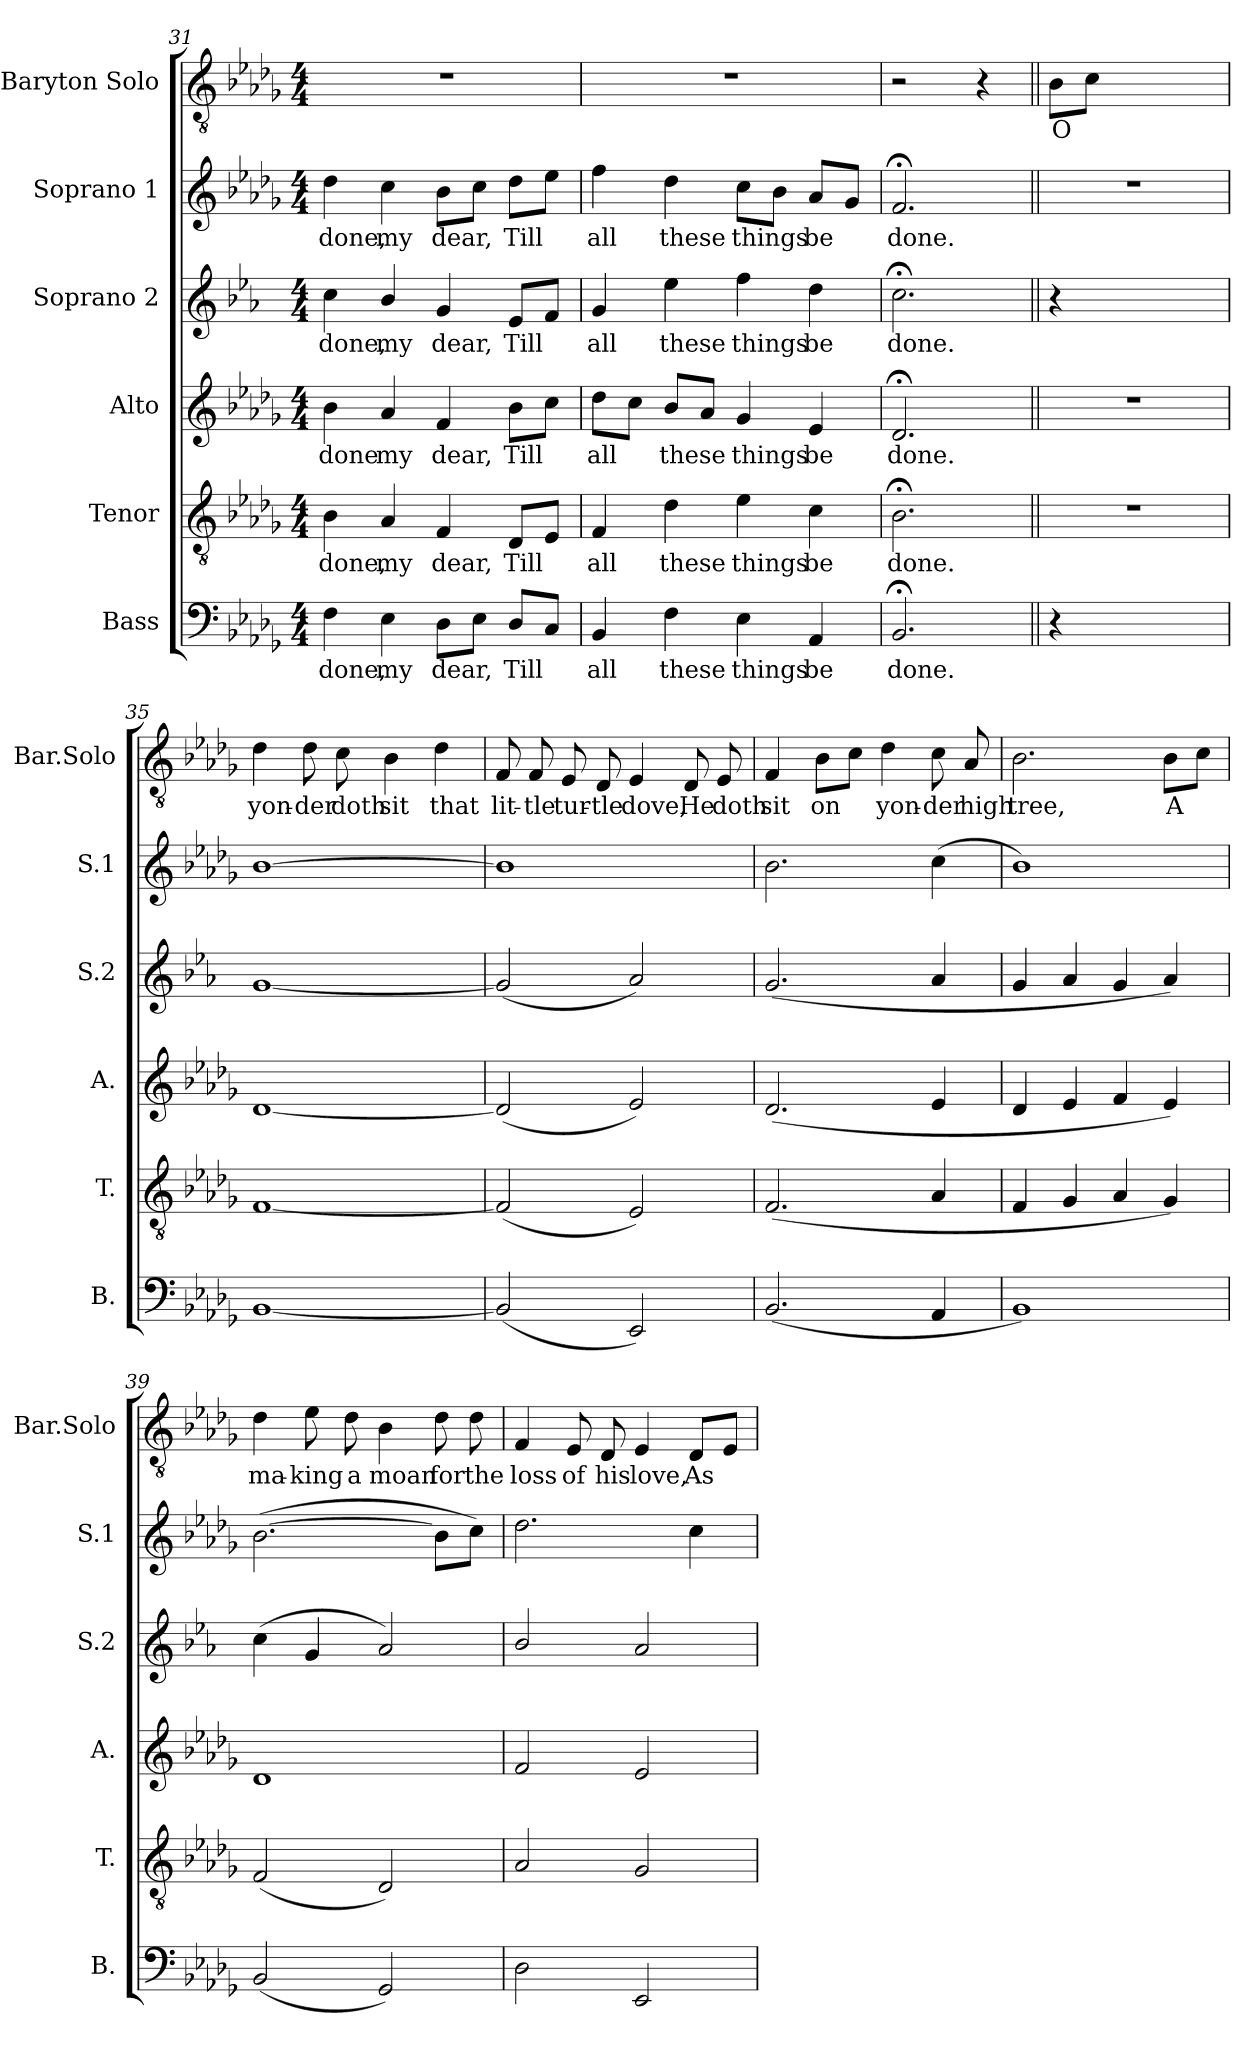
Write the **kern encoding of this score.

**kern	**text	**kern	**text	**kern	**text	**kern	**text	**kern	**text	**kern	**text
*part6	*part6	*part5	*part5	*part4	*part4	*part3	*part3	*part2	*part2	*part1	*part1
*staff6	*staff6	*staff5	*staff5	*staff4	*staff4	*staff3	*staff3	*staff2	*staff2	*staff1	*staff1
*I"Bass	*	*I"Tenor	*	*I"Alto	*	*I"Soprano 2	*	*I"Soprano 1	*	*I"Baryton Solo	*
*I'B.	*	*I'T.	*	*I'A.	*	*I'S.2	*	*I'S.1	*	*I'Bar.Solo	*
*clefF4	*	*clefGv2	*	*clefG2	*	*clefG2	*	*clefG2	*	*clefGv2	*
*	*	*	*	*	*	*ITrd1c2	*	*	*	*	*
*k[b-e-a-d-g-]	*	*k[b-e-a-d-g-]	*	*k[b-e-a-d-g-]	*	*k[b-e-a-d-g-]	*	*k[b-e-a-d-g-]	*	*k[b-e-a-d-g-]	*
*M4/4	*	*M4/4	*	*M4/4	*	*M4/4	*	*M4/4	*	*M4/4	*
=31	=31	=31	=31	=31	=31	=31	=31	=31	=31	=31	=31
!	!LO:LY:b	!	!LO:LY:b	!	!LO:LY:b	!	!LO:LY:b	!	!LO:LY:b	!	!
4F\	done,	4B-\	done,	4b-\	done	4b-\	done,	4dd-\	done,	1r	.
!	!LO:LY:b	!	!LO:LY:b	!	!LO:LY:b	!	!LO:LY:b	!	!LO:LY:b	!	!
4E-\	my	4A-/	my	4a-/	my	4a-/	my	4cc\	my	.	.
!	!LO:LY:b	!	!LO:LY:b	!	!LO:LY:b	!	!LO:LY:b	!	!LO:LY:b	!	!
8D-\L	dear,	4F/	dear,	4f/	dear,	4f/	dear,	8b-\L	dear,	.	.
8E-\J	.	.	.	.	.	.	.	8cc\J	.	.	.
!	!LO:LY:b	!	!LO:LY:b	!	!LO:LY:b	!	!LO:LY:b	!	!LO:LY:b	!	!
8D-/L	Till	8D-/L	Till	8b-\L	Till	8d-/L	Till	8dd-\L	Till	.	.
8C/J	.	8E-/J	.	8cc\J	.	8e-/J	.	8ee-\J	.	.	.
=32	=32	=32	=32	=32	=32	=32	=32	=32	=32	=32	=32
!	!LO:LY:b	!	!LO:LY:b	!	!LO:LY:b	!	!LO:LY:b	!	!LO:LY:b	!	!
4BB-/	all	4F/	all	8dd-\L	all	4f/	all	4ff\	all	1r	.
.	.	.	.	8cc\J	.	.	.	.	.	.	.
!	!LO:LY:b	!	!LO:LY:b	!	!LO:LY:b	!	!LO:LY:b	!	!LO:LY:b	!	!
4F\	these	4d-\	these	8b-/L	these	4dd-\	these	4dd-\	these	.	.
.	.	.	.	8a-/J	.	.	.	.	.	.	.
!	!LO:LY:b	!	!LO:LY:b	!	!LO:LY:b	!	!LO:LY:b	!	!LO:LY:b	!	!
4E-\	things	4e-\	things	4g-/	things	4ee-\	things	8cc\L	things	.	.
.	.	.	.	.	.	.	.	8b-\J	.	.	.
!	!LO:LY:b	!	!LO:LY:b	!	!LO:LY:b	!	!LO:LY:b	!	!LO:LY:b	!	!
4AA-/	be	4c\	be	4e-/	be	4cc\	be	8a-/L	be	.	.
.	.	.	.	.	.	.	.	8g-/J	.	.	.
=33	=33	=33	=33	=33	=33	=33	=33	=33	=33	=33	=33
!	!LO:LY:b	!	!LO:LY:b	!	!LO:LY:b	!	!LO:LY:b	!	!LO:LY:b	!	!
2.BB-;</	done.	2.B-;<\	done.	2.d-;</	done.	2.b-;<\	done.	2.f;</	done.	2r	.
.	.	.	.	.	.	.	.	.	.	4r	.
!!LO:LB:g=z
=34||	=34||	=34||	=34||	=34||	=34||	=34||	=34||	=34||	=34||	=34||	=34||
!	!	!	!	!	!	!	!	!	!	!	!LO:LY:b
4r	.	1r	.	1r	.	4r	.	1r	.	8B-\L	O
.	.	.	.	.	.	.	.	.	.	8c\J	.
2.ryy	.	.	.	.	.	2.ryy	.	.	.	2.ryy	.
=35	=35	=35	=35	=35	=35	=35	=35	=35	=35	=35	=35
!	!	!	!	!	!	!	!	!	!	!	!LO:LY:b
[1BB-	.	[1F	.	[1d-	.	[1f	.	[1b-	.	4d-\	yon-
!	!	!	!	!	!	!	!	!	!	!	!LO:LY:b
.	.	.	.	.	.	.	.	.	.	8d-\	-der
!	!	!	!	!	!	!	!	!	!	!	!LO:LY:b
.	.	.	.	.	.	.	.	.	.	8c\	doth
!	!	!	!	!	!	!	!	!	!	!	!LO:LY:b
.	.	.	.	.	.	.	.	.	.	4B-\	sit
!	!	!	!	!	!	!	!	!	!	!	!LO:LY:b
.	.	.	.	.	.	.	.	.	.	4d-\	that
=36	=36	=36	=36	=36	=36	=36	=36	=36	=36	=36	=36
!	!	!	!	!	!	!	!	!	!	!	!LO:LY:b
(<2BB-/]	.	(<2F/]	.	(<2d-/]	.	(<2f/]	.	1b-]	.	8F/	lit-
!	!	!	!	!	!	!	!	!	!	!	!LO:LY:b
.	.	.	.	.	.	.	.	.	.	8F/	-tle
!	!	!	!	!	!	!	!	!	!	!	!LO:LY:b
.	.	.	.	.	.	.	.	.	.	8E-/	tur-
!	!	!	!	!	!	!	!	!	!	!	!LO:LY:b
.	.	.	.	.	.	.	.	.	.	8D-/	-tle
!	!	!	!	!	!	!	!	!	!	!	!LO:LY:b
2EE-/)	.	2E-/)	.	2e-/)	.	2g-/)	.	.	.	4E-/	dove,
!	!	!	!	!	!	!	!	!	!	!	!LO:LY:b
.	.	.	.	.	.	.	.	.	.	8D-/	He
!	!	!	!	!	!	!	!	!	!	!	!LO:LY:b
.	.	.	.	.	.	.	.	.	.	8E-/	doth
=37	=37	=37	=37	=37	=37	=37	=37	=37	=37	=37	=37
!	!	!	!	!	!	!	!	!	!	!	!LO:LY:b
(<2.BB-/	.	(>2.F/	.	(>2.d-/	.	(>2.f/	.	2.b-\	.	4F/	sit
!	!	!	!	!	!	!	!	!	!	!	!LO:LY:b
.	.	.	.	.	.	.	.	.	.	8B-\L	on
.	.	.	.	.	.	.	.	.	.	8c\J	.
!	!	!	!	!	!	!	!	!	!	!	!LO:LY:b
.	.	.	.	.	.	.	.	.	.	4d-\	yon-
!	!	!	!	!	!	!	!	!	!	!	!LO:LY:b
4AA-/	.	4A-/	.	4e-/	.	4g-/	.	(>4cc\	.	8c\	-der
!	!	!	!	!	!	!	!	!	!	!	!LO:LY:b
.	.	.	.	.	.	.	.	.	.	8A-/	high
!!LO:PB:g=z
=38	=38	=38	=38	=38	=38	=38	=38	=38	=38	=38	=38
!	!	!	!	!	!	!	!	!	!	!	!LO:LY:b
1BB-)	.	4F/	.	4d-/	.	4f/	.	1b-)	.	2.B-\	tree,
.	.	4G-/	.	4e-/	.	4g-/	.	.	.	.	.
.	.	4A-/	.	4f/	.	4f/	.	.	.	.	.
!	!	!	!	!	!	!	!	!	!	!	!LO:LY:b
.	.	4G-/)	.	4e-/)	.	4g-/)	.	.	.	8B-\L	A
.	.	.	.	.	.	.	.	.	.	8c\J	.
=39	=39	=39	=39	=39	=39	=39	=39	=39	=39	=39	=39
!	!	!	!	!	!	!	!	!	!	!	!LO:LY:b
(<2BB-/	.	(<2F/	.	1d-	.	(>4b-\	.	(>[2.b-\	.	4d-\	ma-
!	!	!	!	!	!	!	!	!	!	!	!LO:LY:b
.	.	.	.	.	.	4f/	.	.	.	8e-\	-king
!	!	!	!	!	!	!	!	!	!	!	!LO:LY:b
.	.	.	.	.	.	.	.	.	.	8d-\	a
!	!	!	!	!	!	!	!	!	!	!	!LO:LY:b
2GG-/)	.	2D-/)	.	.	.	2g-/)	.	.	.	4B-\	moan
!	!	!	!	!	!	!	!	!	!	!	!LO:LY:b
.	.	.	.	.	.	.	.	8b-\L]	.	8d-\	for
!	!	!	!	!	!	!	!	!	!	!	!LO:LY:b
.	.	.	.	.	.	.	.	8cc\J)	.	8d-\	the
=40	=40	=40	=40	=40	=40	=40	=40	=40	=40	=40	=40
!	!	!	!	!	!	!	!	!	!	!	!LO:LY:b
2D-\	.	2A-/	.	2f/	.	2a-/	.	2.dd-\	.	4F/	loss
!	!	!	!	!	!	!	!	!	!	!	!LO:LY:b
.	.	.	.	.	.	.	.	.	.	8E-/	of
!	!	!	!	!	!	!	!	!	!	!	!LO:LY:b
.	.	.	.	.	.	.	.	.	.	8D-/	his
!	!	!	!	!	!	!	!	!	!	!	!LO:LY:b
2EE-/	.	2G-/	.	2e-/	.	2g-/	.	.	.	4E-/	love,
!	!	!	!	!	!	!	!	!	!	!	!LO:LY:b
.	.	.	.	.	.	.	.	4cc\	.	8D-/L	As
.	.	.	.	.	.	.	.	.	.	8E-/J	.
=	=	=	=	=	=	=	=	=	=	=	=
*-	*-	*-	*-	*-	*-	*-	*-	*-	*-	*-	*-
